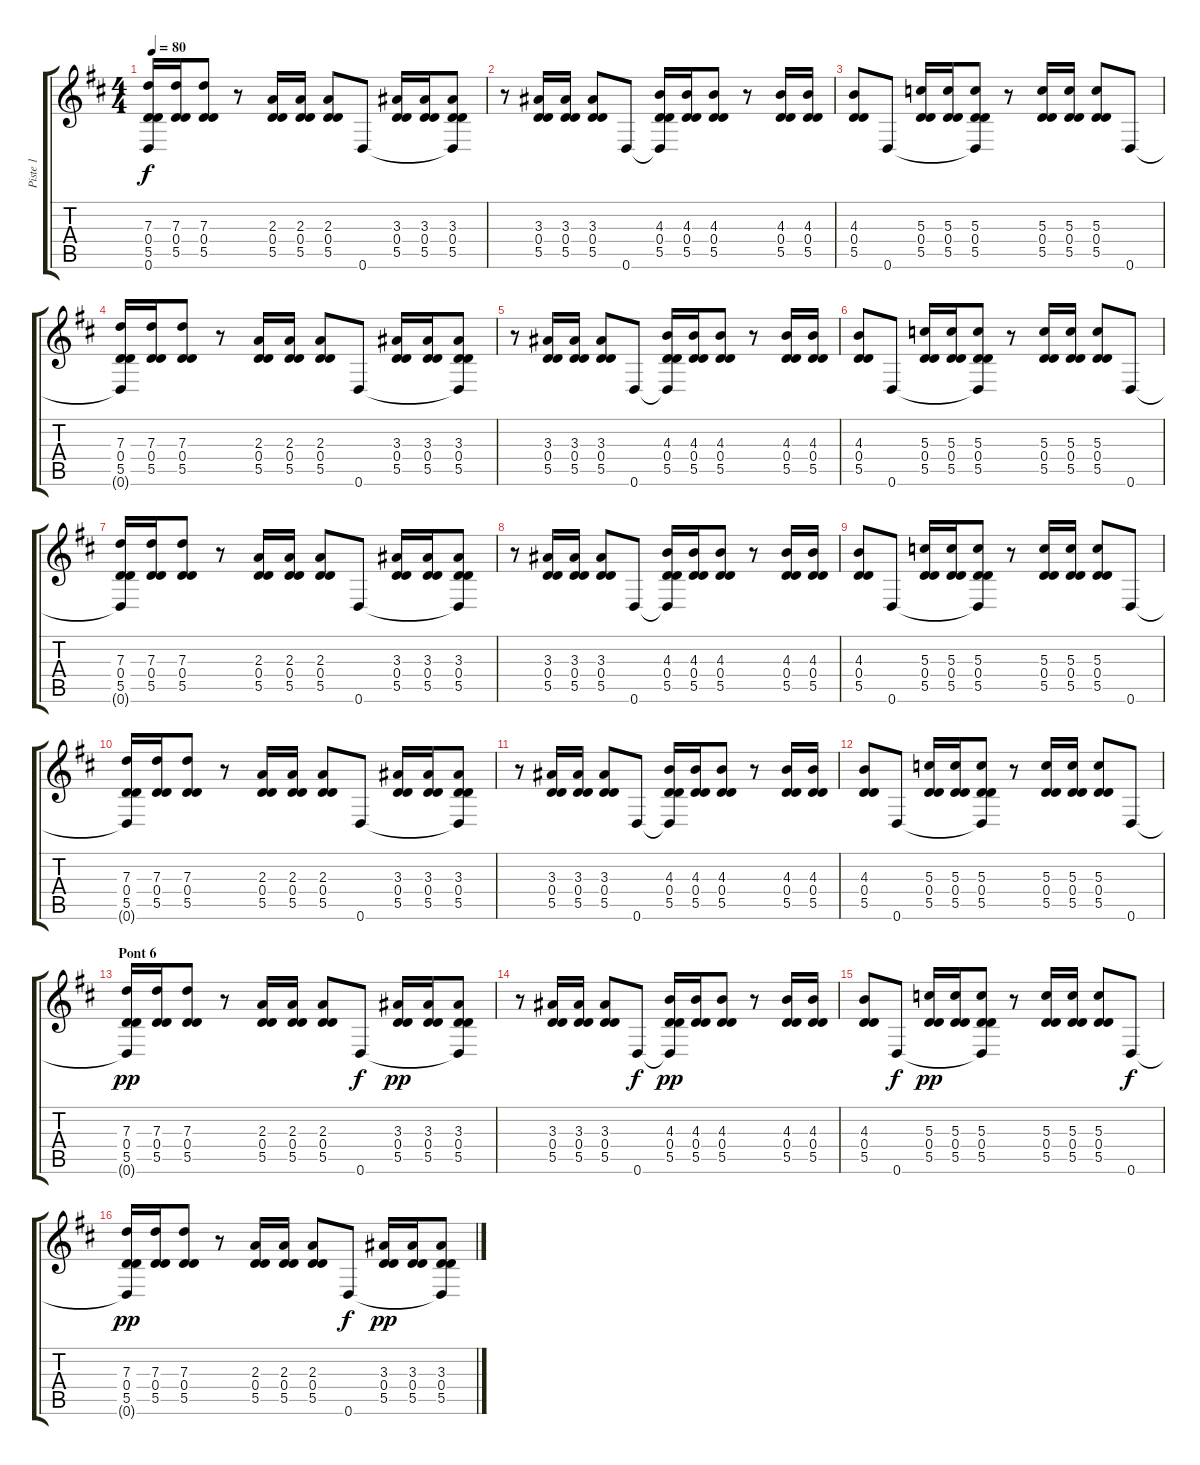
\track ("Piste 1" "Piste 1") {instrument overdrivenguitar}
\staff {score tabs}
\tuning (D4 A3 G3 D3 A2 D2) {hide}
\ts (4 4)
\tempo 80
\clef g2
\ks d
(7.3 0.4 5.5 0.6{t}).16{dy f} (7.3 0.4 5.5).16 (7.3 0.4 5.5).8 r.8 (2.3 0.4 5.5).16 (2.3 0.4 5.5).16 (2.3 0.4 5.5).8 0.6.8 (3.3 0.4 5.5).16 (3.3 0.4 5.5).16 (3.3 0.4 5.5 0.6{t}).8 |
r.8 (3.3 0.4 5.5).16 (3.3 0.4 5.5).16 (3.3 0.4 5.5).8 0.6.8 (4.3 0.4 5.5 0.6{t}).16 (4.3 0.4 5.5).16 (4.3 0.4 5.5).8 r.8 (4.3 0.4 5.5).16 (4.3 0.4 5.5).16 |
(4.3 0.4 5.5).8 0.6.8 (5.3 0.4 5.5).16 (5.3 0.4 5.5).16 (5.3 0.4 5.5 0.6{t}).8 r.8 (5.3 0.4 5.5).16 (5.3 0.4 5.5).16 (5.3 0.4 5.5).8 0.6.8 |
(7.3 0.4 5.5 0.6{t}).16 (7.3 0.4 5.5).16 (7.3 0.4 5.5).8 r.8 (2.3 0.4 5.5).16 (2.3 0.4 5.5).16 (2.3 0.4 5.5).8 0.6.8 (3.3 0.4 5.5).16 (3.3 0.4 5.5).16 (3.3 0.4 5.5 0.6{t}).8 |
r.8 (3.3 0.4 5.5).16 (3.3 0.4 5.5).16 (3.3 0.4 5.5).8 0.6.8 (4.3 0.4 5.5 0.6{t}).16 (4.3 0.4 5.5).16 (4.3 0.4 5.5).8 r.8 (4.3 0.4 5.5).16 (4.3 0.4 5.5).16 |
(4.3 0.4 5.5).8 0.6.8 (5.3 0.4 5.5).16 (5.3 0.4 5.5).16 (5.3 0.4 5.5 0.6{t}).8 r.8 (5.3 0.4 5.5).16 (5.3 0.4 5.5).16 (5.3 0.4 5.5).8 0.6.8 |
(7.3 0.4 5.5 0.6{t}).16 (7.3 0.4 5.5).16 (7.3 0.4 5.5).8 r.8 (2.3 0.4 5.5).16 (2.3 0.4 5.5).16 (2.3 0.4 5.5).8 0.6.8 (3.3 0.4 5.5).16 (3.3 0.4 5.5).16 (3.3 0.4 5.5 0.6{t}).8 |
r.8 (3.3 0.4 5.5).16 (3.3 0.4 5.5).16 (3.3 0.4 5.5).8 0.6.8 (4.3 0.4 5.5 0.6{t}).16 (4.3 0.4 5.5).16 (4.3 0.4 5.5).8 r.8 (4.3 0.4 5.5).16 (4.3 0.4 5.5).16 |
(4.3 0.4 5.5).8 0.6.8 (5.3 0.4 5.5).16 (5.3 0.4 5.5).16 (5.3 0.4 5.5 0.6{t}).8 r.8 (5.3 0.4 5.5).16 (5.3 0.4 5.5).16 (5.3 0.4 5.5).8 0.6.8 |
(7.3 0.4 5.5 0.6{t}).16 (7.3 0.4 5.5).16 (7.3 0.4 5.5).8 r.8 (2.3 0.4 5.5).16 (2.3 0.4 5.5).16 (2.3 0.4 5.5).8 0.6.8 (3.3 0.4 5.5).16 (3.3 0.4 5.5).16 (3.3 0.4 5.5 0.6{t}).8 |
r.8 (3.3 0.4 5.5).16 (3.3 0.4 5.5).16 (3.3 0.4 5.5).8 0.6.8 (4.3 0.4 5.5 0.6{t}).16 (4.3 0.4 5.5).16 (4.3 0.4 5.5).8 r.8 (4.3 0.4 5.5).16 (4.3 0.4 5.5).16 |
(4.3 0.4 5.5).8 0.6.8 (5.3 0.4 5.5).16 (5.3 0.4 5.5).16 (5.3 0.4 5.5 0.6{t}).8 r.8 (5.3 0.4 5.5).16 (5.3 0.4 5.5).16 (5.3 0.4 5.5).8 0.6.8 |
\section ("" "Pont 6")
(7.3 0.4 5.5 0.6{t}).16{dy pp} (7.3 0.4 5.5).16 (7.3 0.4 5.5).8 r.8 (2.3 0.4 5.5).16 (2.3 0.4 5.5).16 (2.3 0.4 5.5).8 0.6.8{dy f} (3.3 0.4 5.5).16{dy pp} (3.3 0.4 5.5).16 (3.3 0.4 5.5 0.6{t}).8 |
r.8 (3.3 0.4 5.5).16 (3.3 0.4 5.5).16 (3.3 0.4 5.5).8 0.6.8{dy f} (4.3 0.4 5.5 0.6{t}).16{dy pp} (4.3 0.4 5.5).16 (4.3 0.4 5.5).8 r.8 (4.3 0.4 5.5).16 (4.3 0.4 5.5).16 |
(4.3 0.4 5.5).8 0.6.8{dy f} (5.3 0.4 5.5).16{dy pp} (5.3 0.4 5.5).16 (5.3 0.4 5.5 0.6{t}).8 r.8 (5.3 0.4 5.5).16 (5.3 0.4 5.5).16 (5.3 0.4 5.5).8 0.6.8{dy f} |
(7.3 0.4 5.5 0.6{t}).16{dy pp} (7.3 0.4 5.5).16 (7.3 0.4 5.5).8 r.8 (2.3 0.4 5.5).16 (2.3 0.4 5.5).16 (2.3 0.4 5.5).8 0.6.8{dy f} (3.3 0.4 5.5).16{dy pp} (3.3 0.4 5.5).16 (3.3 0.4 5.5 0.6{t}).8
